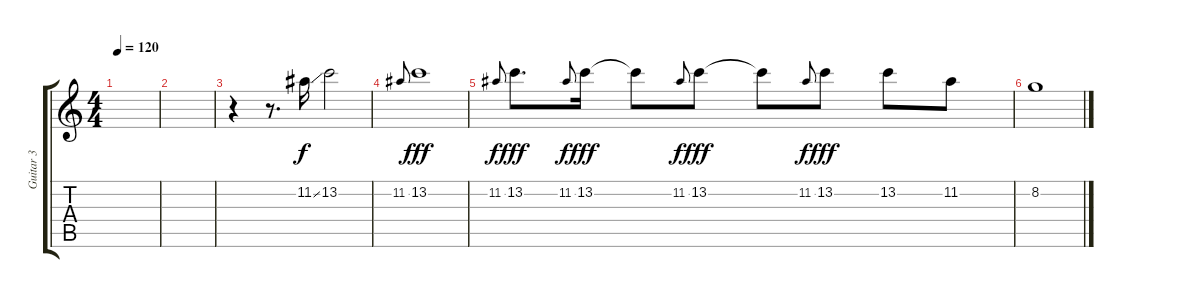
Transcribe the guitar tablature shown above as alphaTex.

\track ("Guitar 3" "Guitar 3") {instrument overdrivenguitar}
\staff {score tabs}
\tuning (E4 B3 G3 D3 A2 E2) {hide}
\ts (4 4)
\tempo 120
\clef g2
\ks c
|
|
r.4 r.8{d} 11.2{ss}.16 13.2.2 |
11.2.8{gr onbeat dy f} 13.2.1{dy fff} |
11.2.8{gr onbeat dy f} 13.2.8{d dy fff} 11.2.8{gr onbeat dy f} 13.2.16{dy fff} 13.2{t}.8 11.2.8{gr onbeat dy f} 13.2.8{dy fff} 13.2{t}.8 11.2.8{gr onbeat dy f} 13.2.8{dy fff} 13.2.8 11.2.8 |
8.2.1
